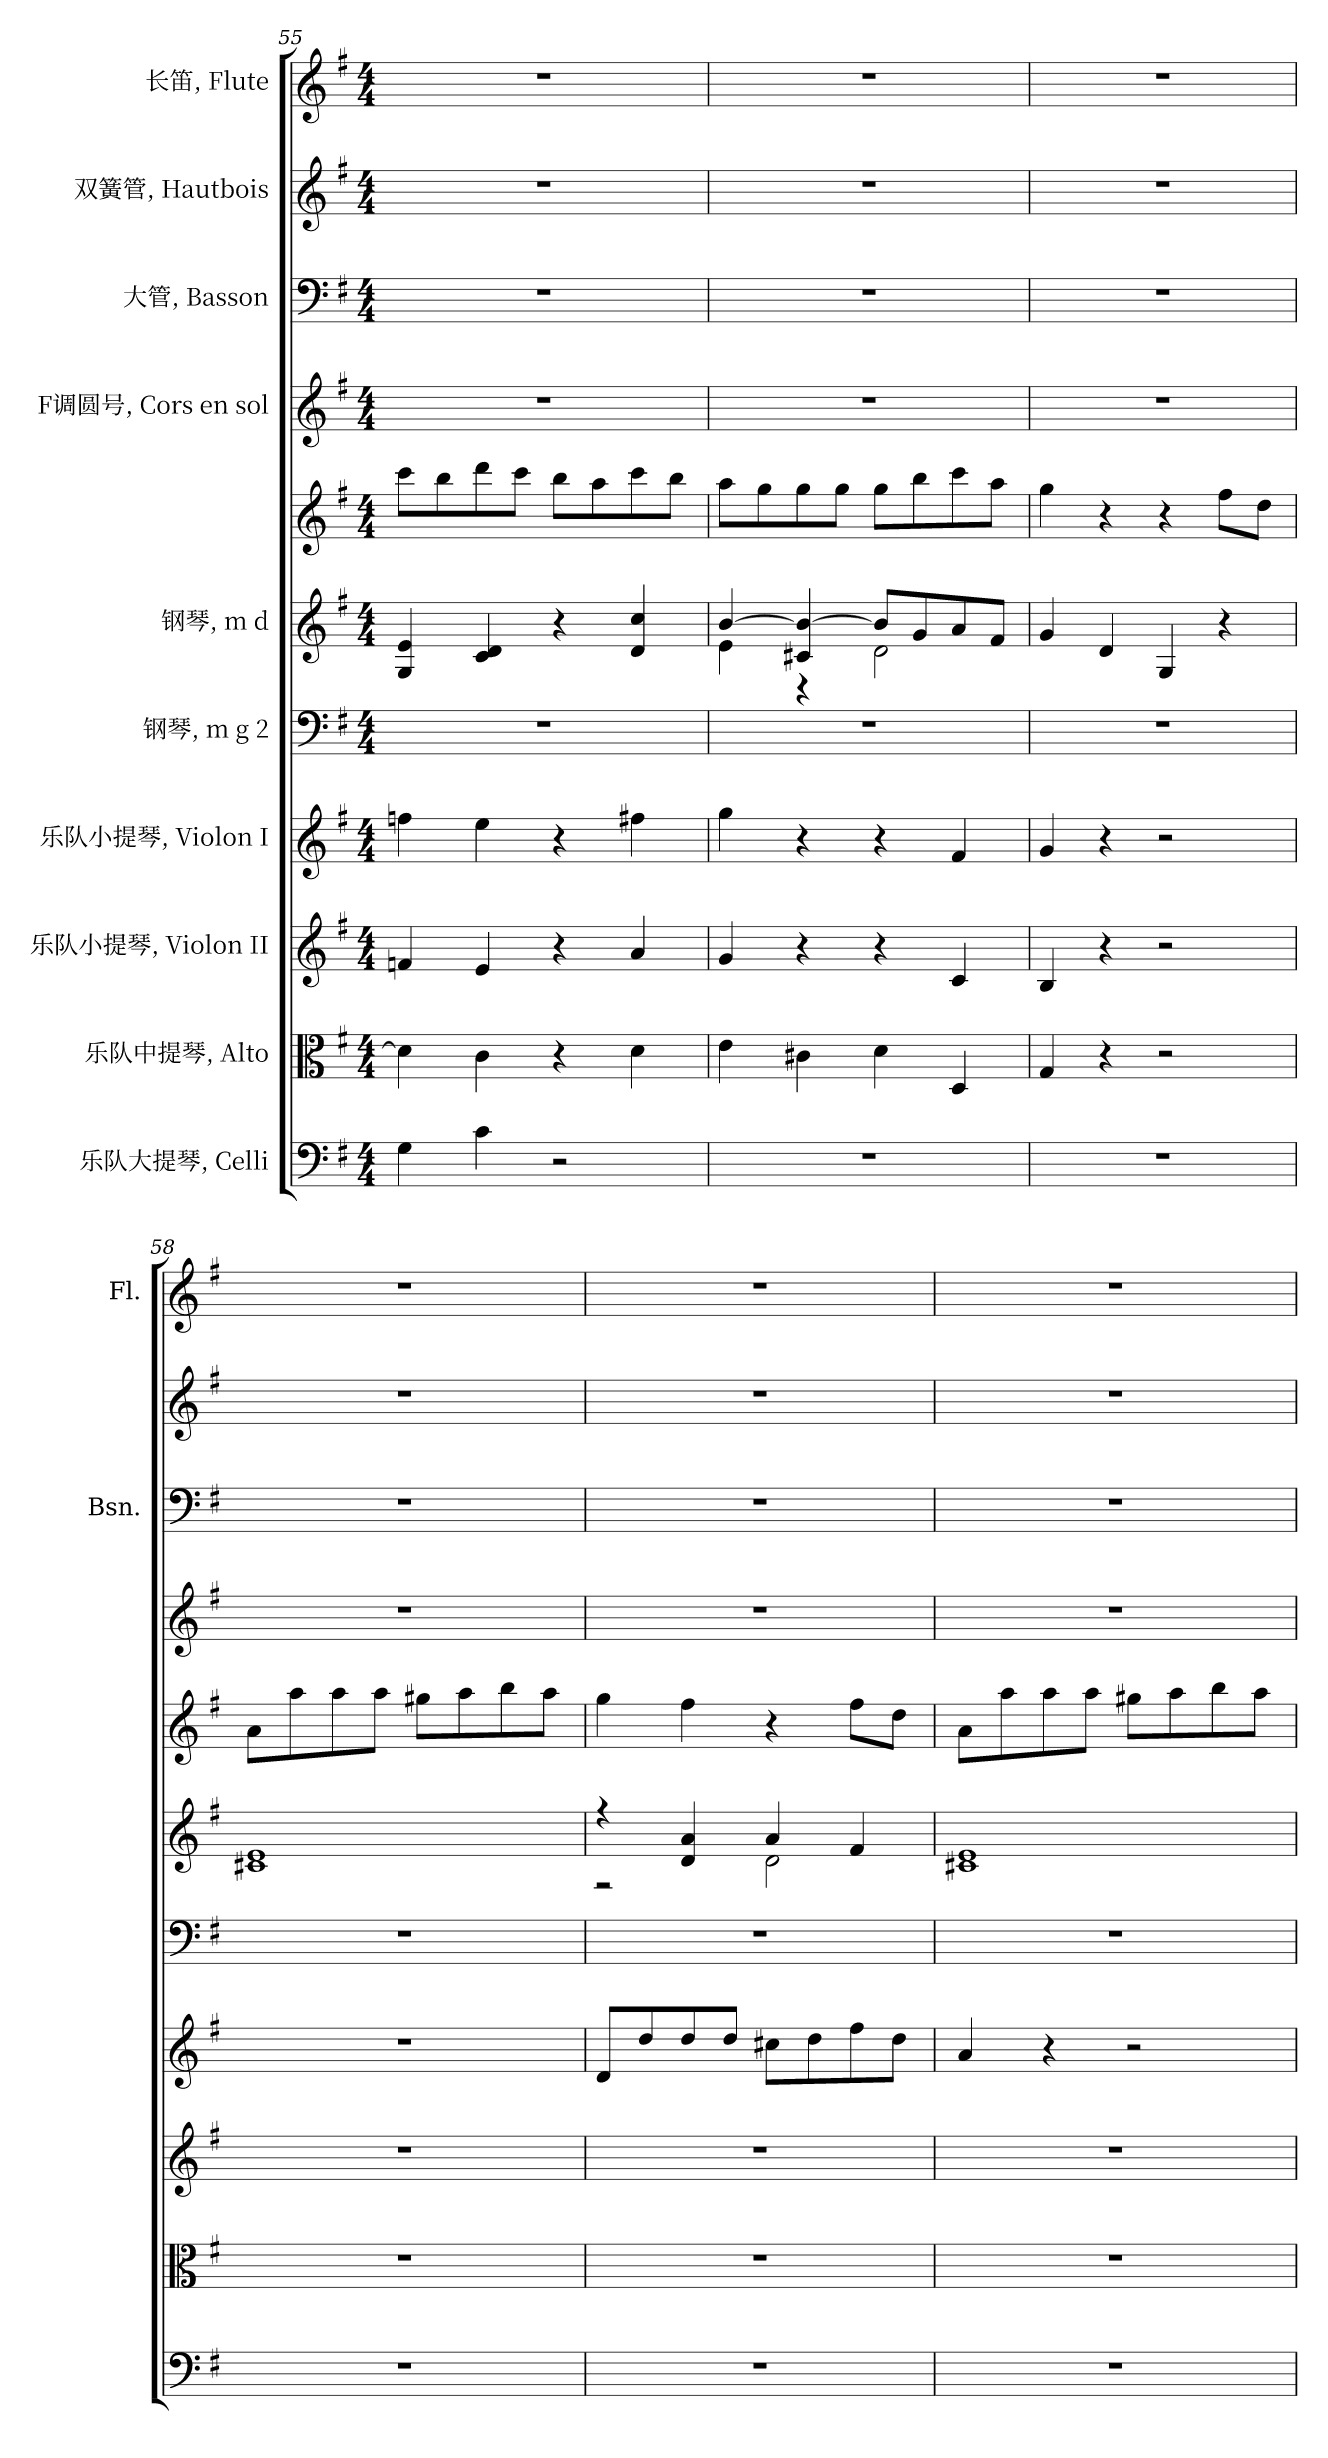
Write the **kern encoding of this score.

**kern	**kern	**kern	**kern	**kern	**kern	**kern	**kern	**kern	**kern	**kern
*part10	*part9	*part8	*part7	*part6	*part5	*part5	*part4	*part3	*part2	*part1
*staff11	*staff10	*staff9	*staff8	*staff7	*staff6	*staff5	*staff4	*staff3	*staff2	*staff1
*I"乐队大提琴, Celli	*I"乐队中提琴, Alto	*I"乐队小提琴, Violon II	*I"乐队小提琴, Violon I	*I"钢琴, m g 2	*I"钢琴, m d	*	*I"F调圆号, Cors en sol	*I"大管, Basson	*I"双簧管, Hautbois	*I"长笛, Flute
*	*	*	*	*	*	*	*	*I'Bsn.	*	*I'Fl.
*clefF4	*clefC3	*clefG2	*clefG2	*clefF4	*clefG2	*clefG2	*clefG2	*clefF4	*clefG2	*clefG2
*	*	*	*	*	*	*	*ITrd4c7	*	*	*
*k[f#]	*k[f#]	*k[f#]	*k[f#]	*k[f#]	*k[f#]	*k[f#]	*k[]	*k[f#]	*k[f#]	*k[f#]
*M4/4	*M4/4	*M4/4	*M4/4	*M4/4	*M4/4	*M4/4	*M4/4	*M4/4	*M4/4	*M4/4
=55	=55	=55	=55	=55	=55	=55	=55	=55	=55	=55
4G\	4d\]	4fn/	4ffn\	1r	4G/ 4e/	8ccc\L	1r	1r	1r	1r
.	.	.	.	.	.	8bb\	.	.	.	.
4c\	4c\	4e/	4ee\	.	4c/ 4d/	8ddd\	.	.	.	.
.	.	.	.	.	.	8ccc\J	.	.	.	.
2r	4r	4r	4r	.	4r	8bb\L	.	.	.	.
.	.	.	.	.	.	8aa\	.	.	.	.
.	4d\	4a/	4ff#X\	.	4d/ 4cc/	8ccc\	.	.	.	.
.	.	.	.	.	.	8bb\J	.	.	.	.
=56	=56	=56	=56	=56	=56	=56	=56	=56	=56	=56
*	*	*	*	*	*^	*	*	*	*	*
1r	4e\	4g/	4gg\	1r	[4b/	4e\	8aa\L	1r	1r	1r	1r
.	.	.	.	.	.	.	8gg\	.	.	.	.
.	4c#X\	4r	4r	.	4c#X/ 4b/_	4r	8gg\	.	.	.	.
.	.	.	.	.	.	.	8gg\J	.	.	.	.
.	4d\	4r	4r	.	8b/L]	2d\	8gg\L	.	.	.	.
.	.	.	.	.	8g/	.	8bb\	.	.	.	.
.	4D/	4c/	4f#/	.	8a/	.	8ccc\	.	.	.	.
.	.	.	.	.	8f#/J	.	8aa\J	.	.	.	.
*	*	*	*	*	*v	*v	*	*	*	*	*
!!LO:PB:g=z
=57	=57	=57	=57	=57	=57	=57	=57	=57	=57	=57
1r	4G/	4B/	4g/	1r	4g/	4gg\	1r	1r	1r	1r
.	4r	4r	4r	.	4d/	4r	.	.	.	.
.	2r	2r	2r	.	4G/	4r	.	.	.	.
.	.	.	.	.	4r	8ff#\L	.	.	.	.
.	.	.	.	.	.	8dd\J	.	.	.	.
=58	=58	=58	=58	=58	=58	=58	=58	=58	=58	=58
1r	1r	1r	1r	1r	1c#X 1e	8a\L	1r	1r	1r	1r
.	.	.	.	.	.	8aa\	.	.	.	.
.	.	.	.	.	.	8aa\	.	.	.	.
.	.	.	.	.	.	8aa\J	.	.	.	.
.	.	.	.	.	.	8gg#X\L	.	.	.	.
.	.	.	.	.	.	8aa\	.	.	.	.
.	.	.	.	.	.	8bb\	.	.	.	.
.	.	.	.	.	.	8aa\J	.	.	.	.
=59	=59	=59	=59	=59	=59	=59	=59	=59	=59	=59
*	*	*	*	*	*^	*	*	*	*	*
1r	1r	1r	8d/L	1r	4r	2r	4gg\	1r	1r	1r	1r
.	.	.	8dd/	.	.	.	.	.	.	.	.
.	.	.	8dd/	.	4d/ 4a/	.	4ff#\	.	.	.	.
.	.	.	8dd/J	.	.	.	.	.	.	.	.
.	.	.	8cc#X\L	.	4a/	2d\	4r	.	.	.	.
.	.	.	8dd\	.	.	.	.	.	.	.	.
.	.	.	8ff#\	.	4f#/	.	8ff#\L	.	.	.	.
.	.	.	8dd\J	.	.	.	8dd\J	.	.	.	.
*	*	*	*	*	*v	*v	*	*	*	*	*
=60	=60	=60	=60	=60	=60	=60	=60	=60	=60	=60
1r	1r	1r	4a/	1r	1c#X 1e	8a\L	1r	1r	1r	1r
.	.	.	.	.	.	8aa\	.	.	.	.
.	.	.	4r	.	.	8aa\	.	.	.	.
.	.	.	.	.	.	8aa\J	.	.	.	.
.	.	.	2r	.	.	8gg#X\L	.	.	.	.
.	.	.	.	.	.	8aa\	.	.	.	.
.	.	.	.	.	.	8bb\	.	.	.	.
.	.	.	.	.	.	8aa\J	.	.	.	.
=	=	=	=	=	=	=	=	=	=	=
*-	*-	*-	*-	*-	*-	*-	*-	*-	*-	*-
